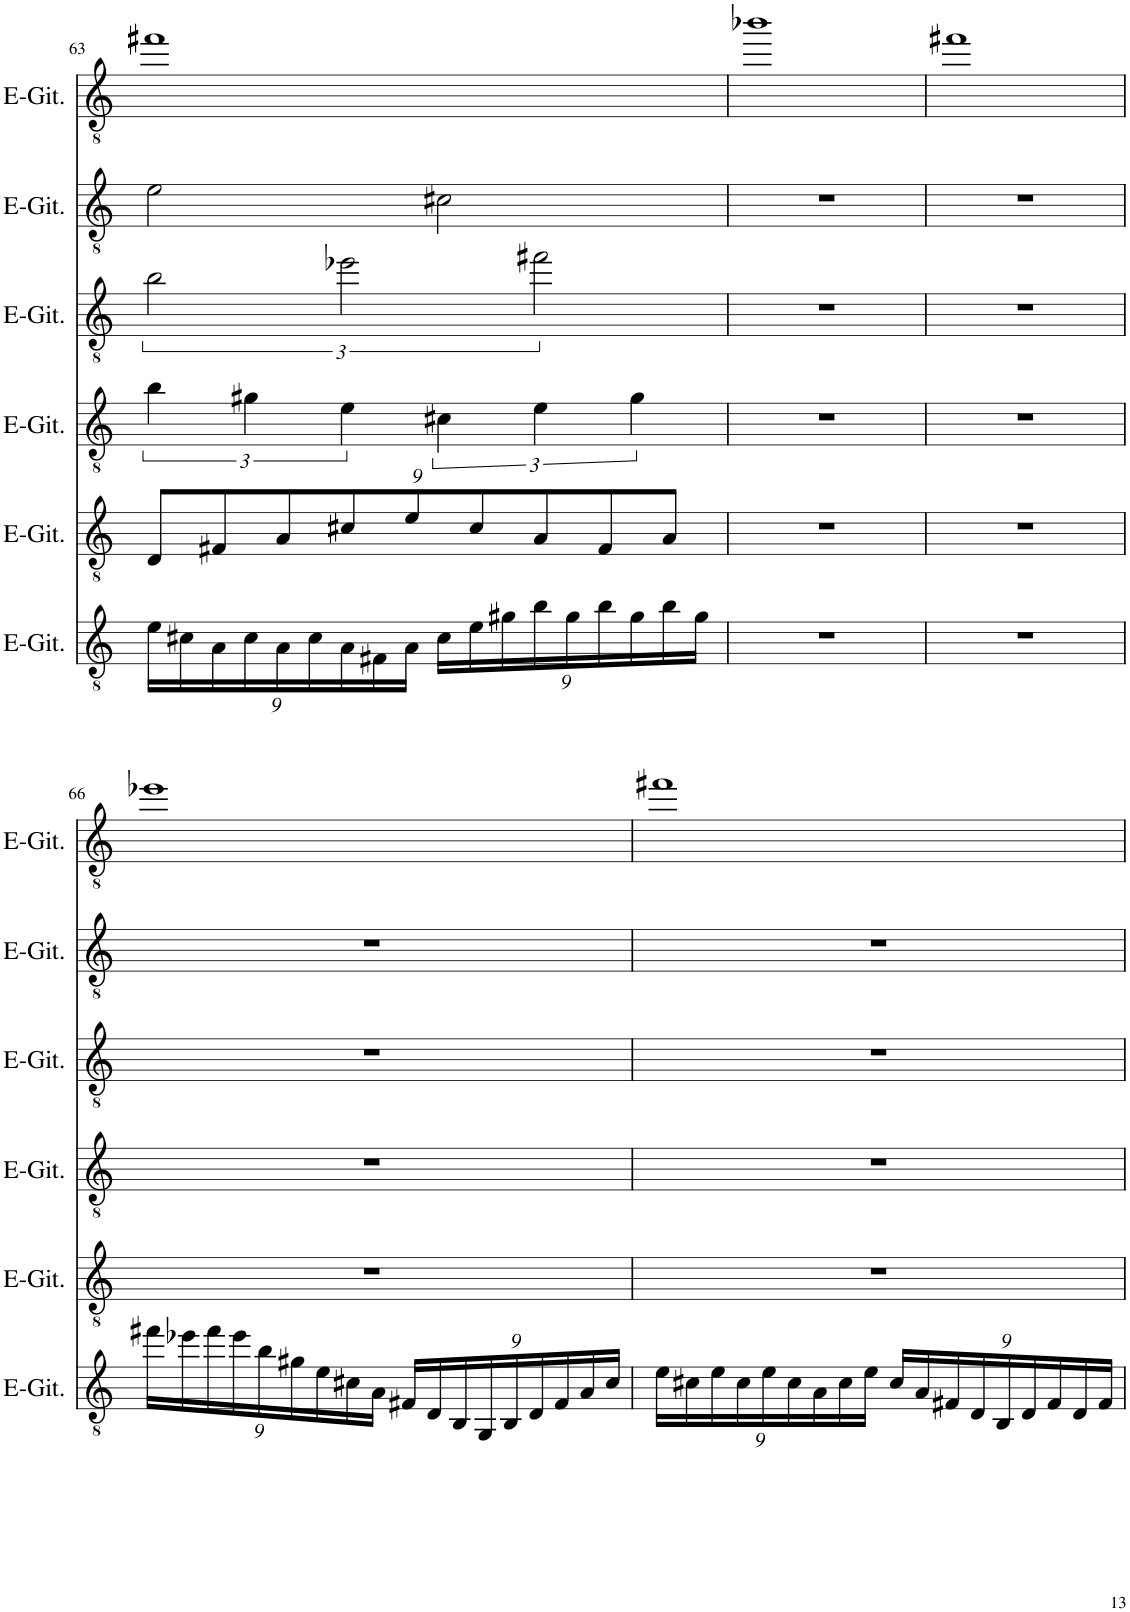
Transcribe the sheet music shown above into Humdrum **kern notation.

**kern	**kern	**kern	**kern	**kern	**kern
*part6	*part5	*part4	*part3	*part2	*part1
*staff6	*staff5	*staff4	*staff3	*staff2	*staff1
*I"Elektrische Gitarre	*I"Elektrische Gitarre	*I"Elektrische Gitarre	*I"Elektrische Gitarre	*I"Elektrische Gitarre	*I"Elektrische Gitarre
*I'E-Git.	*I'E-Git.	*I'E-Git.	*I'E-Git.	*I'E-Git.	*I'E-Git.
!!LO:PB:g=z
*clefGv2	*clefGv2	*clefGv2	*clefGv2	*clefGv2	*clefGv2
*k[]	*k[]	*k[]	*k[]	*k[]	*k[]
*M4/4	*M4/4	*M4/4	*M4/4	*M4/4	*M4/4
*Xbrackettup	*Xbrackettup	*	*	*	*
=63	=63	=63	=63	=63	=63
18e\LL	9D/L	6b\	3b\	2e\	1ff#X
18c#X\	.	.	.	.	.
18A\	9F#X/	.	.	.	.
18c#\	.	6g#X\	.	.	.
18A\	9A/	.	.	.	.
18c#\	.	.	.	.	.
18A\	9c#X/	6e\	3ee-X\	.	.
18F#X\	.	.	.	.	.
18A\JJ	9e/	.	.	.	.
18c#\LL	.	6c#X\	.	2c#X\	.
18e\	9c#/	.	.	.	.
18g#X\	.	.	.	.	.
18b\	9A/	6e\	3ff#X\	.	.
18g#\	.	.	.	.	.
18b\	9F#/	.	.	.	.
18g#\	.	6g#\	.	.	.
18b\	9A/J	.	.	.	.
18g#\JJ	.	.	.	.	.
=64	=64	=64	=64	=64	=64
1r	1r	1r	1r	1r	1bb-X
=65	=65	=65	=65	=65	=65
1r	1r	1r	1r	1r	1ff#X
!!LO:LB:g=z
=66	=66	=66	=66	=66	=66
18ff#X\LL	1r	1r	1r	1r	1ee-X
18ee-X\	.	.	.	.	.
18ff#\	.	.	.	.	.
18ee-\	.	.	.	.	.
18b\	.	.	.	.	.
18g#X\	.	.	.	.	.
18e\	.	.	.	.	.
18c#X\	.	.	.	.	.
18A\JJ	.	.	.	.	.
18F#X/LL	.	.	.	.	.
18D/	.	.	.	.	.
18BB/	.	.	.	.	.
18GG/	.	.	.	.	.
18BB/	.	.	.	.	.
18D/	.	.	.	.	.
18F#/	.	.	.	.	.
18A/	.	.	.	.	.
18c#/JJ	.	.	.	.	.
=67	=67	=67	=67	=67	=67
18e\LL	1r	1r	1r	1r	1ff#X
18c#X\	.	.	.	.	.
18e\	.	.	.	.	.
18c#\	.	.	.	.	.
18e\	.	.	.	.	.
18c#\	.	.	.	.	.
18A\	.	.	.	.	.
18c#\	.	.	.	.	.
18e\JJ	.	.	.	.	.
18c#/LL	.	.	.	.	.
18A/	.	.	.	.	.
18F#X/	.	.	.	.	.
18D/	.	.	.	.	.
18BB/	.	.	.	.	.
18D/	.	.	.	.	.
18F#/	.	.	.	.	.
18D/	.	.	.	.	.
18F#/JJ	.	.	.	.	.
=	=	=	=	=	=
*-	*-	*-	*-	*-	*-
